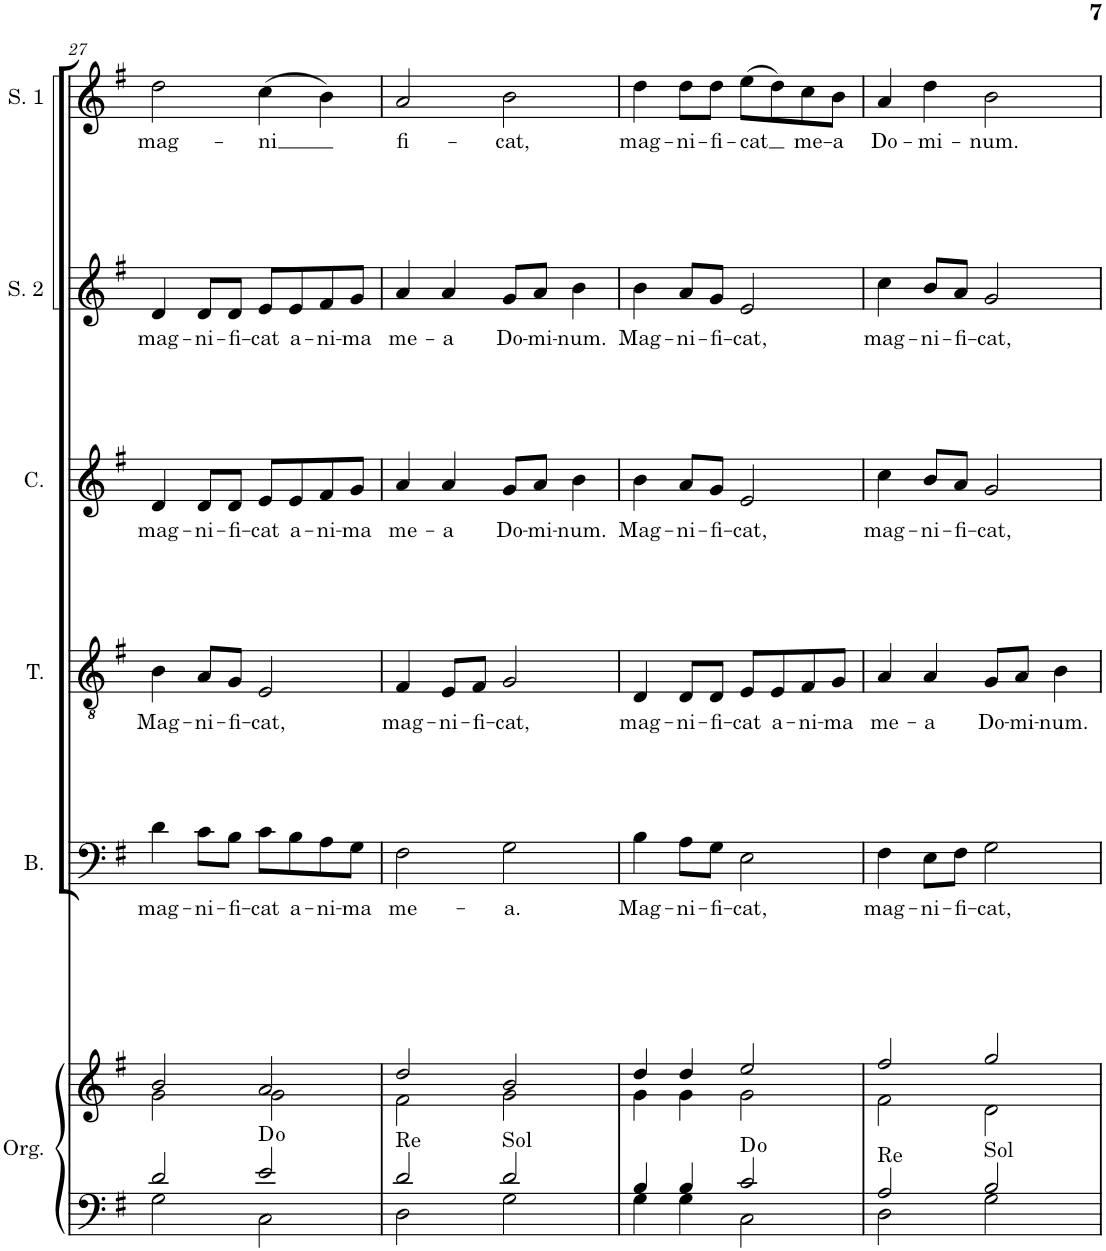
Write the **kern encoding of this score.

**kern	**kern	**harte	**kern	**text	**kern	**text	**kern	**text	**kern	**text	**kern	**text
*part6	*part6	*part6	*part5	*part5	*part4	*part4	*part3	*part3	*part2	*part2	*part1	*part1
*staff7	*staff6	*	*staff5	*staff5	*staff4	*staff4	*staff3	*staff3	*staff2	*staff2	*staff1	*staff1
*I"Órgano	*	*	*I"Bajo	*	*I"Tenor	*	*I"Contralto	*	*I"Soprano 2	*	*I"Soprano 1	*
*	*	*	*I'B.	*	*I'T.	*	*I'C.	*	*I'S. 2	*	*I'S. 1	*
!!LO:PB:g=z
*clefF4	*clefG2	*	*clefF4	*	*clefGv2	*	*clefG2	*	*clefG2	*	*clefG2	*
*k[f#]	*k[f#]	*	*k[f#]	*	*k[f#]	*	*k[f#]	*	*k[f#]	*	*k[f#]	*
*M4/4	*M4/4	*	*M4/4	*	*M4/4	*	*M4/4	*	*M4/4	*	*M4/4	*
*met(c)	*met(c)	*	*met(c)	*	*met(c)	*	*met(c)	*	*met(c)	*	*met(c)	*
=27	=27	=27	=27	=27	=27	=27	=27	=27	=27	=27	=27	=27
*^	*^	*	*	*	*	*	*	*	*	*	*	*
!	!	!	!	!	!	!LO:LY:b	!	!LO:LY:b	!	!LO:LY:b	!	!LO:LY:b	!	!LO:LY:b
2d/	2G\	2b/	2g\	.	4d\	mag-	4B\	Mag-	4d/	mag-	4d/	mag-	2dd\	mag-
!	!	!	!	!	!	!LO:LY:b	!	!LO:LY:b	!	!LO:LY:b	!	!LO:LY:b	!	!
.	.	.	.	.	8c\L	-ni-	8A/L	-ni-	8d/L	-ni-	8d/L	-ni-	.	.
!	!	!	!	!	!	!LO:LY:b	!	!LO:LY:b	!	!LO:LY:b	!	!LO:LY:b	!	!
.	.	.	.	.	8B\J	-fi-	8G/J	-fi-	8d/J	-fi-	8d/J	-fi-	.	.
!	!	!	!	!	!	!LO:LY:b	!	!LO:LY:b	!	!LO:LY:b	!	!LO:LY:b	!	!LO:LY:b
2e/	2C\	2a/	2g\	D:dim	8c\L	-cat	2E/	-cat,	8e/L	-cat	8e/L	-cat	(4cc\	-ni
!	!	!	!	!	!	!LO:LY:b	!	!	!	!LO:LY:b	!	!LO:LY:b	!	!
.	.	.	.	.	8B\	a-	.	.	8e/	a-	8e/	a-	.	.
!	!	!	!	!	!	!LO:LY:b	!	!	!	!LO:LY:b	!	!LO:LY:b	!	!
.	.	.	.	.	8A\	-ni-	.	.	8f#/	-ni-	8f#/	-ni-	4b\)	.
!	!	!	!	!	!	!LO:LY:b	!	!	!	!LO:LY:b	!	!LO:LY:b	!	!
.	.	.	.	.	8G\J	-ma	.	.	8g/J	-ma	8g/J	-ma	.	.
=28	=28	=28	=28	=28	=28	=28	=28	=28	=28	=28	=28	=28	=28	=28
!	!	!	!	!LO:H:kt=Re	!	!LO:LY:b	!	!LO:LY:b	!	!LO:LY:b	!	!LO:LY:b	!	!LO:LY:b
2d/	2D\	2dd/	2f#\	N	2F#\	me-	4F#/	mag-	4a/	me-	4a/	me-	2a/	fi-
!	!	!	!	!	!	!	!	!LO:LY:b	!	!LO:LY:b	!	!LO:LY:b	!	!
.	.	.	.	.	.	.	8E/L	-ni-	4a/	-a	4a/	-a	.	.
!	!	!	!	!	!	!	!	!LO:LY:b	!	!	!	!	!	!
.	.	.	.	.	.	.	8F#/J	-fi-	.	.	.	.	.	.
!	!	!	!	!LO:H:kt=Sol	!	!LO:LY:b	!	!LO:LY:b	!	!LO:LY:b	!	!LO:LY:b	!	!LO:LY:b
2d/	2G\	2b/	2g\	N	2G\	-a.	2G/	-cat,	8g/L	Do-	8g/L	Do-	2b\	-cat,
!	!	!	!	!	!	!	!	!	!	!LO:LY:b	!	!LO:LY:b	!	!
.	.	.	.	.	.	.	.	.	8a/J	-mi-	8a/J	-mi-	.	.
!	!	!	!	!	!	!	!	!	!	!LO:LY:b	!	!LO:LY:b	!	!
.	.	.	.	.	.	.	.	.	4b\	-num.	4b\	-num.	.	.
=29	=29	=29	=29	=29	=29	=29	=29	=29	=29	=29	=29	=29	=29	=29
!	!	!	!	!	!	!LO:LY:b	!	!LO:LY:b	!	!LO:LY:b	!	!LO:LY:b	!	!LO:LY:b
4B/	4G\	4dd/	4g\	.	4B\	Mag-	4D/	mag-	4b\	Mag-	4b\	Mag-	4dd\	mag-
!	!	!	!	!	!	!LO:LY:b	!	!LO:LY:b	!	!LO:LY:b	!	!LO:LY:b	!	!LO:LY:b
4B/	4G\	4dd/	4g\	.	8A\L	-ni-	8D/L	-ni-	8a/L	-ni-	8a/L	-ni-	8dd\L	-ni-
!	!	!	!	!	!	!LO:LY:b	!	!LO:LY:b	!	!LO:LY:b	!	!LO:LY:b	!	!LO:LY:b
.	.	.	.	.	8G\J	-fi-	8D/J	-fi-	8g/J	-fi-	8g/J	-fi-	8dd\J	-fi-
!	!	!	!	!	!	!LO:LY:b	!	!LO:LY:b	!	!LO:LY:b	!	!LO:LY:b	!	!LO:LY:b
2c/	2C\	2ee/	2g\	D:dim	2E\	-cat,	8E/L	-cat	2e/	-cat,	2e/	-cat,	(8ee\L	-cat
!	!	!	!	!	!	!	!	!LO:LY:b	!	!	!	!	!	!
.	.	.	.	.	.	.	8E/	a-	.	.	.	.	8dd\)	.
!	!	!	!	!	!	!	!	!LO:LY:b	!	!	!	!	!	!LO:LY:b
.	.	.	.	.	.	.	8F#/	-ni-	.	.	.	.	8cc\	me-
!	!	!	!	!	!	!	!	!LO:LY:b	!	!	!	!	!	!LO:LY:b
.	.	.	.	.	.	.	8G/J	-ma	.	.	.	.	8b\J	-a
=30	=30	=30	=30	=30	=30	=30	=30	=30	=30	=30	=30	=30	=30	=30
!	!	!	!	!LO:H:kt=Re	!	!LO:LY:b	!	!LO:LY:b	!	!LO:LY:b	!	!LO:LY:b	!	!LO:LY:b
2An/	2D\	2ff#/	2f#\	N	4F#\	mag-	4A/	me-	4cc\	mag-	4cc\	mag-	4a/	Do-
!	!	!	!	!	!	!LO:LY:b	!	!LO:LY:b	!	!LO:LY:b	!	!LO:LY:b	!	!LO:LY:b
.	.	.	.	.	8E\L	-ni-	4A/	-a	8b/L	-ni-	8b/L	-ni-	4dd\	-mi-
!	!	!	!	!	!	!LO:LY:b	!	!	!	!LO:LY:b	!	!LO:LY:b	!	!
.	.	.	.	.	8F#\J	-fi-	.	.	8a/J	-fi-	8a/J	-fi-	.	.
!	!	!	!	!LO:H:kt=Sol	!	!LO:LY:b	!	!LO:LY:b	!	!LO:LY:b	!	!LO:LY:b	!	!LO:LY:b
2B/	2G\	2gg/	2d\	N	2G\	-cat,	8G/L	Do-	2g/	-cat,	2g/	-cat,	2b\	-num.
!	!	!	!	!	!	!	!	!LO:LY:b	!	!	!	!	!	!
.	.	.	.	.	.	.	8A/J	-mi-	.	.	.	.	.	.
!	!	!	!	!	!	!	!	!LO:LY:b	!	!	!	!	!	!
.	.	.	.	.	.	.	4B\	-num.	.	.	.	.	.	.
*v	*v	*	*	*	*	*	*	*	*	*	*	*	*	*
*	*v	*v	*	*	*	*	*	*	*	*	*	*	*
=	=	=	=	=	=	=	=	=	=	=	=	=
*-	*-	*-	*-	*-	*-	*-	*-	*-	*-	*-	*-	*-
